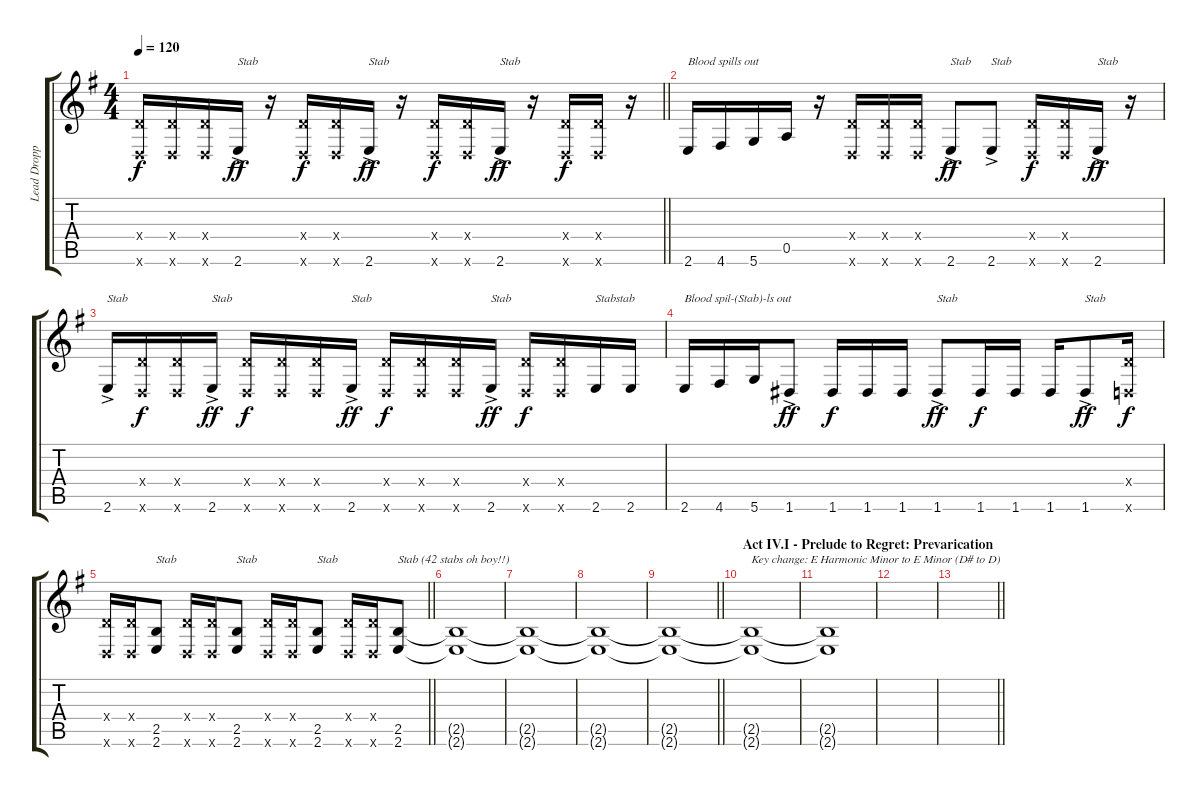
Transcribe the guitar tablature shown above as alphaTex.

\track ("Lead Dropped D " "Lead Dropp") {instrument distortionguitar}
\staff {score tabs}
\tuning (E4 B3 G3 D3 A2 D2) {hide}
\ts (4 4)
\tempo 120
\clef g2
\barLineRight lightlight
\ks eminor
(0.4{x} 0.6{x}).16{dy f} (0.4{x} 0.6{x}).16 (0.4{x} 0.6{x}).16 2.6{ac}.16{txt "Stab" dy ff} r.16 (0.4{x} 0.6{x}).16{dy f} (0.4{x} 0.6{x}).16 2.6{ac}.16{txt "Stab" dy ff} r.16 (0.4{x} 0.6{x}).16{dy f} (0.4{x} 0.6{x}).16 2.6{ac}.16{txt "Stab" dy ff} r.16 (0.4{x} 0.6{x}).16{dy f} (0.4{x} 0.6{x}).16 r.16 |
2.6.16{txt "Blood spills out"} 4.6.16 5.6.16 0.5.16 r.16 (0.4{x} 0.6{x}).16 (0.4{x} 0.6{x}).16 (0.4{x} 0.6{x}).16 2.6{ac}.8{txt "Stab" dy ff} 2.6{ac}.8{txt "Stab"} (0.4{x} 0.6{x}).16{dy f} (0.4{x} 0.6{x}).16 2.6{ac}.16{txt "Stab" dy ff} r.16 |
2.6{ac}.16{txt "Stab"} (0.4{x} 0.6{x}).16{dy f} (0.4{x} 0.6{x}).16 2.6{ac}.16{txt "Stab" dy ff} (0.4{x} 0.6{x}).16{dy f} (0.4{x} 0.6{x}).16 (0.4{x} 0.6{x}).16 2.6{ac}.16{txt "Stab" dy ff} (0.4{x} 0.6{x}).16{dy f} (0.4{x} 0.6{x}).16 (0.4{x} 0.6{x}).16 2.6{ac}.16{txt "Stab" dy ff} (0.4{x} 0.6{x}).16{dy f} (0.4{x} 0.6{x}).16 2.6.16{txt "Stabstab"} 2.6.16 |
2.6.16{txt "Blood spil-(Stab)-ls out"} 4.6.16 5.6.16 1.6{ac}.8{dy ff} 1.6.16{dy f} 1.6.16 1.6.16 1.6{ac}.8{txt "Stab" dy ff} 1.6.16{dy f} 1.6.16 1.6.16 1.6{ac}.8{txt "Stab" dy ff} (0.4{x} 0.6{x}).16{dy f} |
\barLineRight lightlight
(0.4{x} 0.6{x}).16 (0.4{x} 0.6{x}).16 (2.5 2.6).8{txt "Stab"} (0.4{x} 0.6{x}).16 (0.4{x} 0.6{x}).16 (2.5 2.6).8{txt "Stab"} (0.4{x} 0.6{x}).16 (0.4{x} 0.6{x}).16 (2.5 2.6).8{txt "Stab"} (0.4{x} 0.6{x}).16 (0.4{x} 0.6{x}).16 (2.5 2.6).8{txt "Stab (42 stabs oh boy!!)"} |
\section ("" "")
(2.5{t} 2.6{t}).1 |
(2.5{t} 2.6{t}).1 |
(2.5{t} 2.6{t}).1{volume 0} |
\barLineRight lightlight
(2.5{t} 2.6{t}).1 |
\section ("" "Act IV.I - Prelude to Regret: Prevarication")
(2.5{t} 2.6{t}).1{txt "Key change: E Harmonic Minor to E Minor (D# to D)"} |
(2.5{t} 2.6{t}).1 |
|
\barLineRight lightlight
